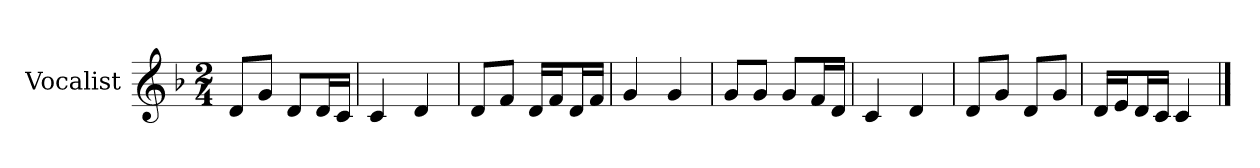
**kern
*part1
*staff1
*I"Vocalist
*k[b-]
*F:
*M2/4
=
8dL
8gJ
8dL
16dL
16cJJ
=1
4c
4d
=2
8dL
8fJ
16dLL
16fJ
16dL
16fJJ
=3
4g
4g
=4
8gL
8gJ
8gL
16fL
16dJJ
=5
4c
4d
=6
8dL
8gJ
8dL
8gJ
=7
16dLL
16eJ
16dL
16cJJ
4c
==
*-
